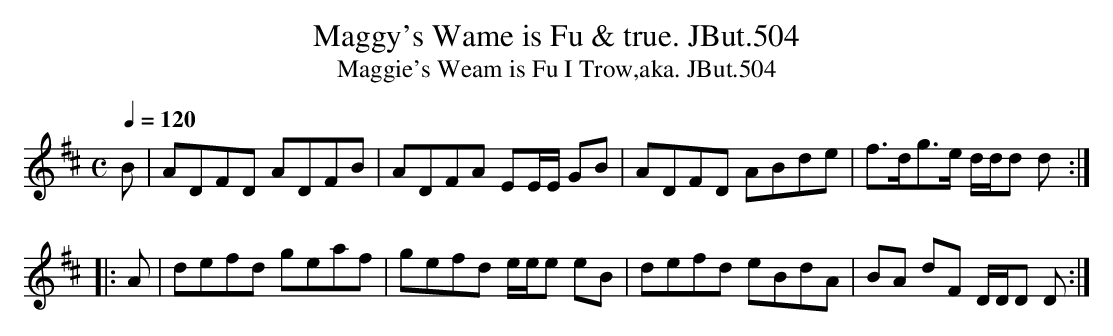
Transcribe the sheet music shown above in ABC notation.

X:1
T:Maggy's Wame is Fu & true. JBut.504
T:Maggie's Weam is Fu I Trow,aka. JBut.504
M:C
L:1/8
Q:1/4=120
K:D
B|ADFD ADFB|ADFA EE/E/ GB|ADFD ABde|f>dg>e d/d/d d:|
|:A|defd geaf|gefd e/e/e eB|defd eBdA|BA dF D/D/D D :|
